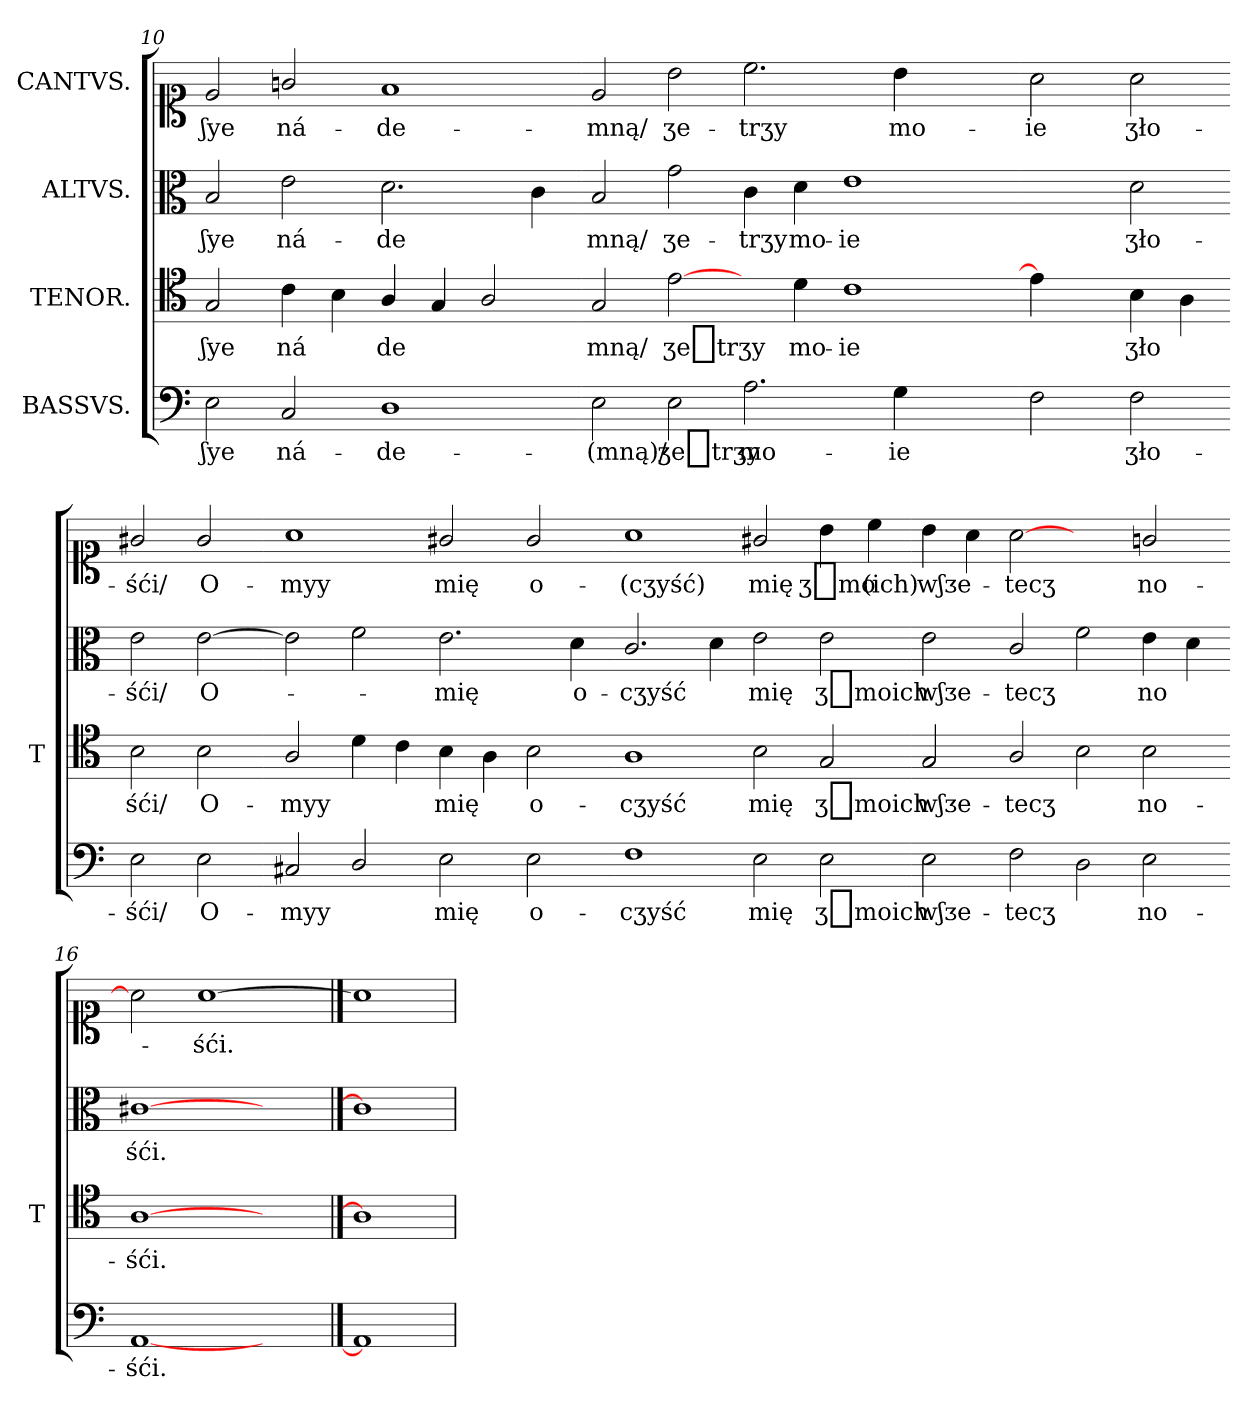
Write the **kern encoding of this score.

**kern	**text	**kern	**text	**kern	**text	**kern	**text
*part4	*part4	*part3	*part3	*part2	*part2	*part1	*part1
*staff4	*staff4	*staff3	*staff3	*staff2	*staff2	*staff1	*staff1
*I"BASSVS.	*	*I"TENOR.	*	*I"ALTVS.	*	*I"CANTVS.	*
*	*	*I'T	*	*	*	*	*
*clefF4	*	*clefC4	*	*clefC3	*	*clefC1	*
*k[]	*	*k[]	*	*k[]	*	*k[]	*
=10	=10	=10	=10	=10	=10	=10	=10
2E	ʃye	2G	ʃye	2B	ʃye	2e	ʃye
2C	ná-	4c	ná	2e	ná-	2gn/	ná-
.	.	4B	.	.	.	.	.
1D	-de-	4A/	de	2.d	-de	1f	-de-
.	.	4G	.	.	.	.	.
.	.	2A/	.	.	.	.	.
.	.	.	.	4c	.	.	.
=11-	=11-	=11-	=11-	=11-	=11-	=11-	=11-
2E	-(mną)/	2G	mną/	2B	mną/	2e	-mną/
2E	ӡe_trӡy	[2e	ӡe_trӡy	2g	ӡe-	2b	ӡe-
2.A	mo-	4ryy	.	4c	-trӡy	2.cc	-trӡy
.	.	4d	mo-	4d	mo-	.	.
.	.	1c	-ie	1e	-ie	.	.
4G	-ie	.	.	.	.	4b	mo-
2ryy	.	.	.	.	.	2ryy	.
=12-	=12-	=12-	=12-	=12-	=12-	=12-	=12-
2F	.	4e]	.	2ryy	.	2a	-ie
.	.	4ryy	.	.	.	.	.
2F	ӡło-	4B	ӡło	2d	ӡło-	2a	ӡło-
.	.	4A	.	.	.	.	.
=-	=-	=-	=-	=-	=-	=-	=-
2E	-śći/	2B	śći/	2e	-śći/	2g#X/	-śći/
2E	O-	2B	O-	[2e	O-	2g#/	O-
=13-	=13-	=13-	=13-	=13-	=13-	=13-	=13-
2C#X	-myy	2A/	-myy	2e]	.	1a	-myy
2D/	.	4d	.	2f	.	.	.
.	.	4c	.	.	.	.	.
2E	mię	4B	mię	2.e	mię	2g#X/	mię
.	.	4A	.	.	.	.	.
2E	o-	2B	o-	.	.	2g#/	o-
.	.	.	.	4d	o-	.	.
=14-	=14-	=14-	=14-	=14-	=14-	=14-	=14-
1F	-cӡyść	1A	-cӡyść	2.c/	-cӡyść	1a	-(cӡyść)
.	.	.	.	4d	.	.	.
2E	mię	2B	mię	2e	mię	2g#X/	mię
2E	ӡ_moich	2G	ӡ_moich	2e	ӡ_moich	4b	ӡ_mo
.	.	.	.	.	.	4cc	(ich)
=15-	=15-	=15-	=15-	=15-	=15-	=15-	=15-
2E	wʃᴣe-	2G	wʃᴣe-	2e	wʃᴣe-	4b	wʃᴣe-
.	.	.	.	.	.	4a	.
2F	-tecӡ	2A/	-tecӡ	2c/	-tecӡ	[2a	tecӡ
2D	.	2B	.	2f	.	2ryy	.
2E	no-	2B	no-	4e	no	2gn/	no-
.	.	.	.	4d	.	.	.
=16-	=16-	=16-	=16-	=16-	=16-	=16-	=16-
[1AA/	-śći.	[1A\	-śći.	[1c#X	śći.	2a]	.
.	.	.	.	.	.	[1a	-śći.
2ryy	.	2ryy	.	2ryy	.	.	.
==17	==17	==17	==17	==17	==17	==17	==17
1AA/]	.	1A\]	.	1c#]	.	1a]	.
=	=	=	=	=	=	=	=
*-	*-	*-	*-	*-	*-	*-	*-
